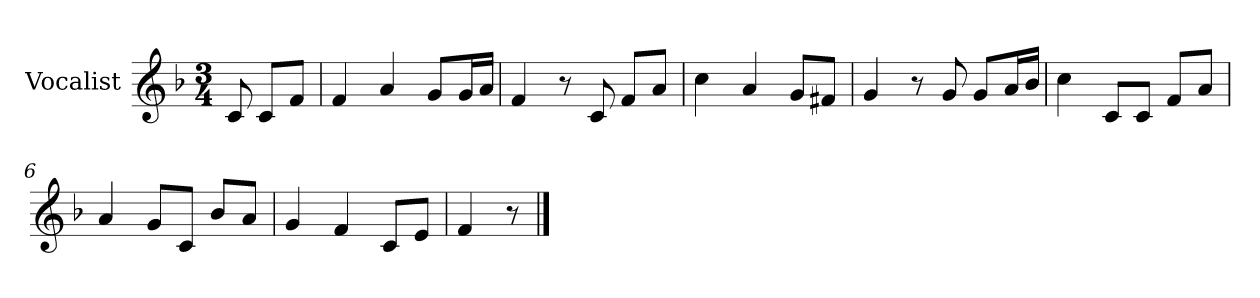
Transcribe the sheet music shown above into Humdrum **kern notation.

**kern
*part1
*staff1
*I"Vocalist
*k[b-]
*F:
*M3/4
=
8c
8cL
8fJ
=1
4f
4a
8gL
16gL
16aJJ
=2
4f
8r
8c
8fL
8aJ
=3
4cc
4a
8gL
8f#XJ
=4
4g
8r
8g
8gL
16aL
16b-JJ
=5
4cc
8cL
8cJ
8fL
8aJ
=6
4a
8gL
8cJ
8b-L
8aJ
=7
4g
4f
8cL
8eJ
=8
4f
8r
==
*-
